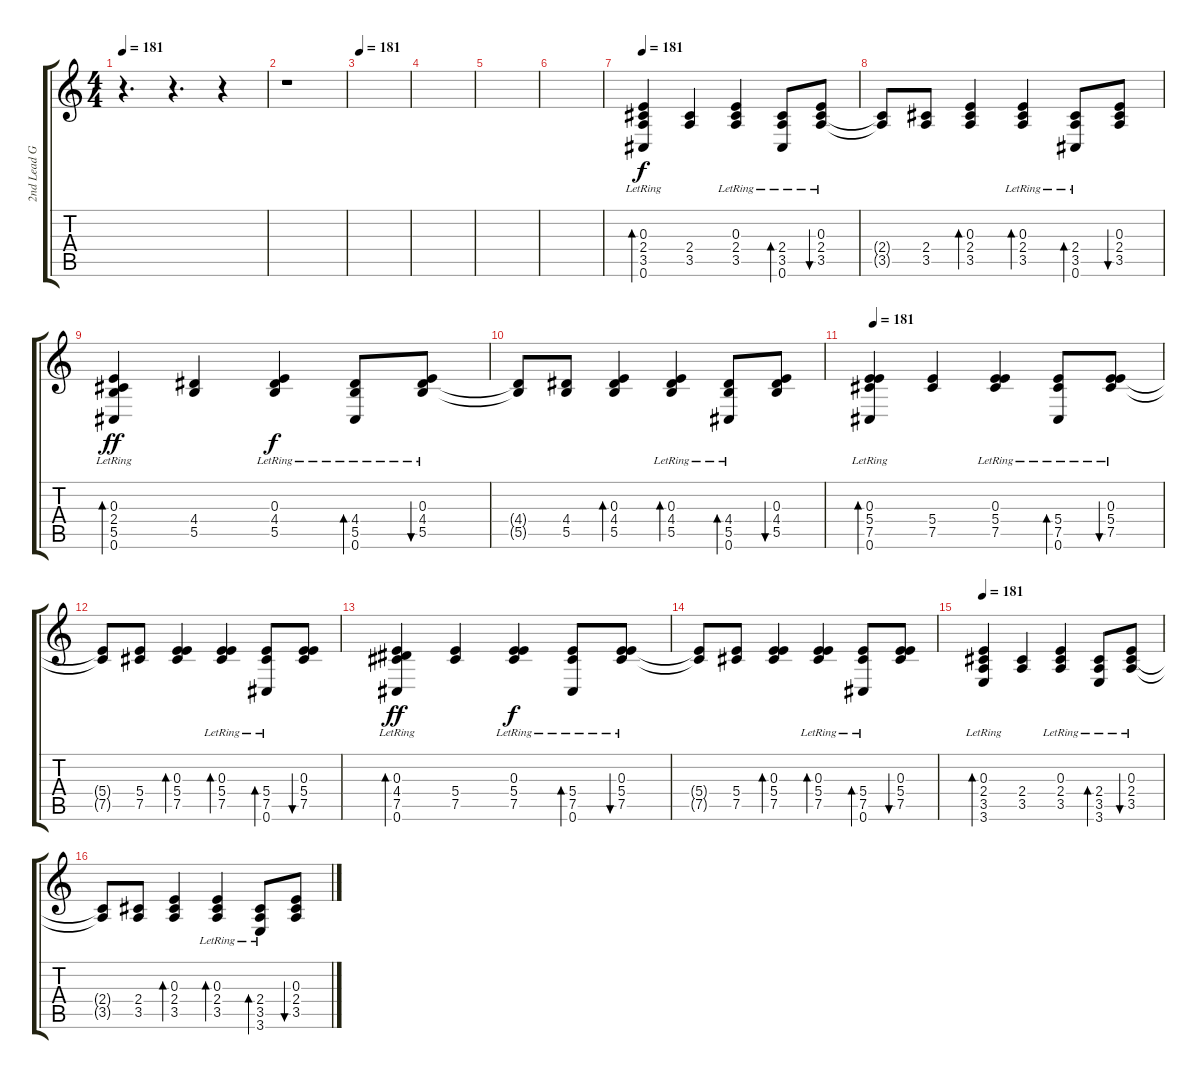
\track ("2nd Lead Guitar" "2nd Lead G") {instrument distortionguitar}
\staff {score tabs}
\tuning (Db4 Ab3 E3 B2 Gb2 Db2) {hide}
\ts (4 4)
\tempo 181
\clef g2
\ks c
r.4{d dy f} r.4{d} r.4 |
r.1 |
\tempo 181
|
|
|
|
\tempo 181
(0.3{lr} 2.4 3.5 0.6{lr}).4{bd 60 instrument acousticguitarsteel} (2.4 3.5).4 (0.3{lr} 2.4 3.5).4 (2.4 3.5 0.6{lr}).8{bd 60} (0.3{lr} 2.4 3.5).8{bu 60} |
(2.4{t} 3.5{t}).8 (2.4 3.5).8 (0.3 2.4 3.5).4{bd 60} (0.3{lr} 2.4 3.5).4{bd 60} (2.4 3.5 0.6{lr}).8{bd 60} (0.3 2.4 3.5).8{bu 60} |
(0.3{lr} 2.4 5.5 0.6{lr}).4{bd 60 dy ff instrument acousticguitarsteel} (4.4 5.5).4 (0.3{lr} 4.4 5.5).4{dy f} (4.4 5.5 0.6{lr}).8{bd 60} (0.3{lr} 4.4 5.5).8{bu 60} |
(4.4{t} 5.5{t}).8 (4.4 5.5).8 (0.3 4.4 5.5).4{bd 60} (0.3{lr} 4.4 5.5).4{bd 60} (4.4 5.5 0.6{lr}).8{bd 60} (0.3 4.4 5.5).8{bu 60} |
\tempo 181
(0.3{lr} 5.4 7.5 0.6{lr}).4{bd 60 instrument acousticguitarsteel} (5.4 7.5).4 (0.3{lr} 5.4 7.5).4 (5.4 7.5 0.6{lr}).8{bd 60} (0.3{lr} 5.4 7.5).8{bu 60} |
(5.4{t} 7.5{t}).8 (5.4 7.5).8 (0.3 5.4 7.5).4{bd 60} (0.3{lr} 5.4 7.5).4{bd 60} (5.4 7.5 0.6{lr}).8{bd 60} (0.3 5.4 7.5).8{bu 60} |
(0.3{lr} 4.4 7.5 0.6{lr}).4{bd 60 dy ff instrument acousticguitarsteel} (5.4 7.5).4 (0.3{lr} 5.4 7.5).4{dy f} (5.4 7.5 0.6{lr}).8{bd 60} (0.3{lr} 5.4 7.5).8{bu 60} |
(5.4{t} 7.5{t}).8 (5.4 7.5).8 (0.3 5.4 7.5).4{bd 60} (0.3{lr} 5.4 7.5).4{bd 60} (5.4 7.5 0.6{lr}).8{bd 60} (0.3 5.4 7.5).8{bu 60} |
\tempo 181
(0.3{lr} 2.4 3.5 3.6{lr}).4{bd 60 instrument acousticguitarsteel} (2.4 3.5).4 (0.3{lr} 2.4 3.5).4 (2.4 3.5 3.6{lr}).8{bd 60} (0.3{lr} 2.4 3.5).8{bu 60} |
(2.4{t} 3.5{t}).8 (2.4 3.5).8 (0.3 2.4 3.5).4{bd 60} (0.3{lr} 2.4 3.5).4{bd 60} (2.4 3.5 3.6{lr}).8{bd 60} (0.3 2.4 3.5).8{bu 60}
